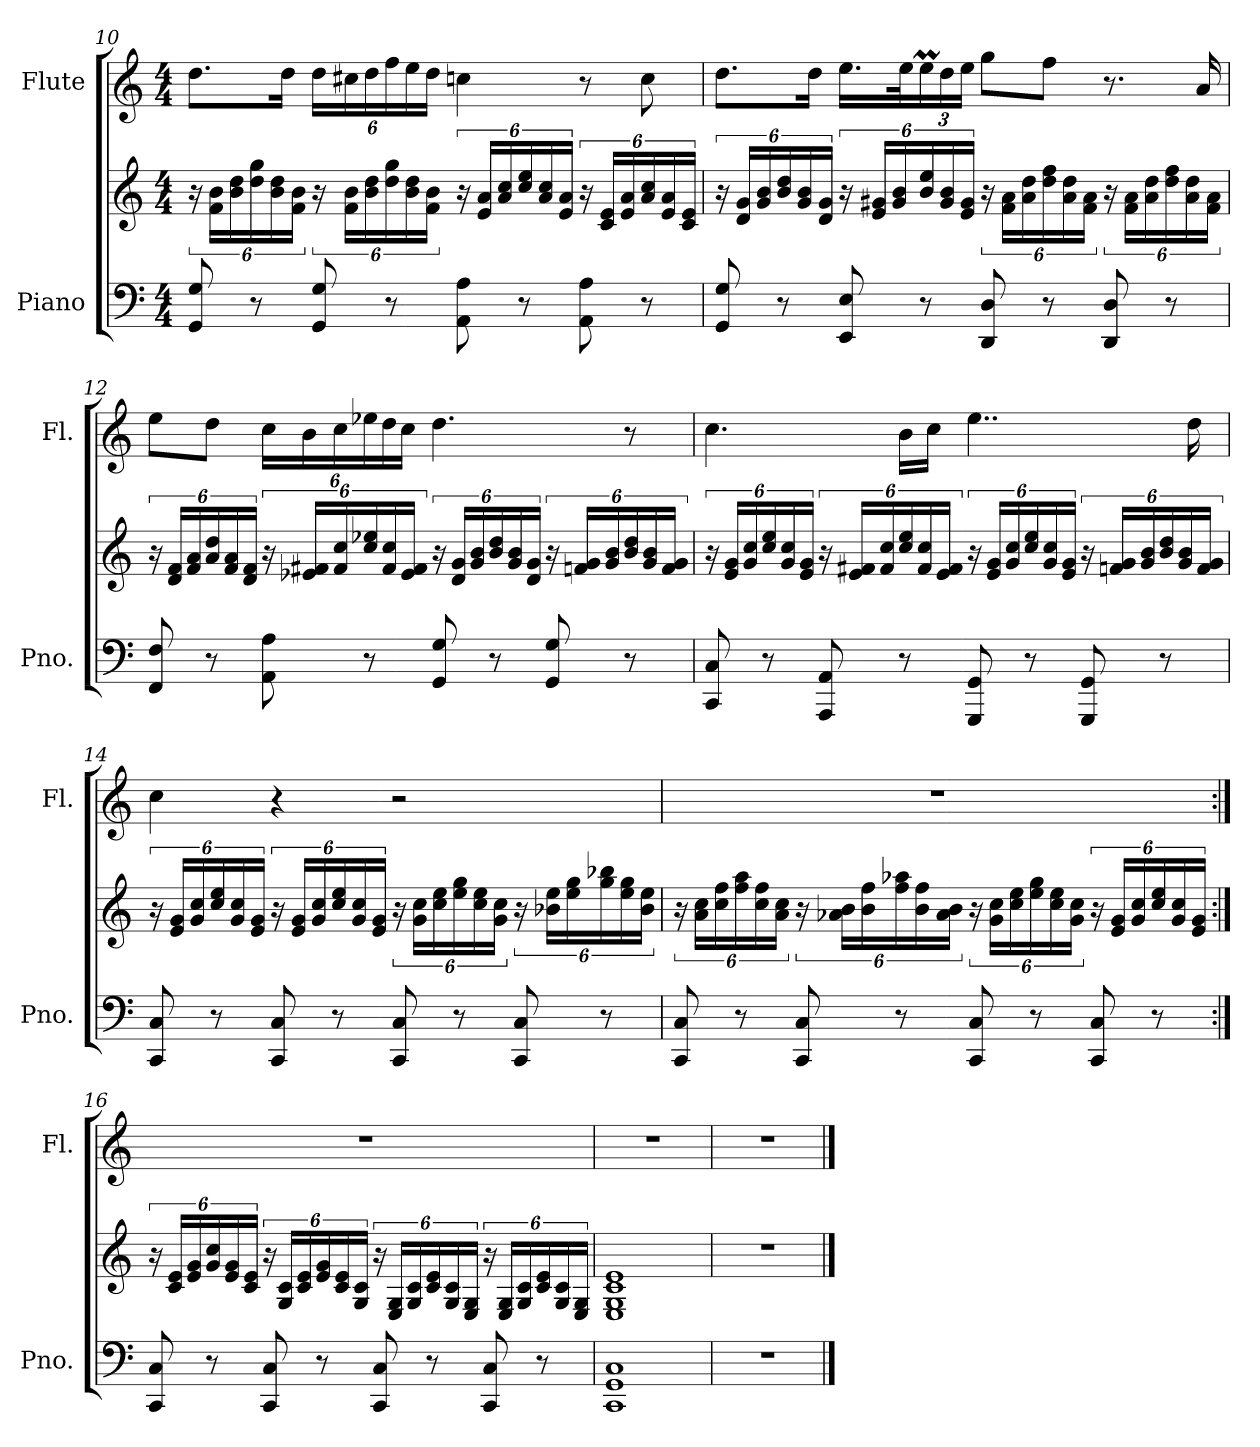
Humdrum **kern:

**kern	**kern	**kern
*part2	*part2	*part1
*staff3	*staff2	*staff1
*I"Piano	*	*I"Flute
*I'Pno.	*	*I'Fl.
!!LO:LB:g=z
*clefF4	*clefG2	*clefG2
*k[]	*k[]	*k[]
*M4/4	*M4/4	*M4/4
=10	=10	=10
8GG/ 8G/	24r	8.dd\L
.	24f\ 24b\LL	.
.	24b\ 24dd\	.
8r	24dd\ 24gg\	.
.	24b\ 24dd\	.
.	.	16dd\Jk
.	24f\ 24b\JJ	.
*	*	*Xbrackettup
8GG/ 8G/	24r	24dd\LL
.	24f\ 24b\LL	24cc#X\
.	24b\ 24dd\	24dd\
8r	24dd\ 24gg\	24ff\
.	24b\ 24dd\	24ee\
.	24f\ 24b\JJ	24dd\JJ
8AA\ 8A\	24r	4ccn\
.	24e/ 24a/LL	.
.	24a/ 24cc/	.
8r	24cc/ 24ee/	.
.	24a/ 24cc/	.
.	24e/ 24a/JJ	.
8AA\ 8A\	24r	8r
.	24c/ 24e/LL	.
.	24e/ 24a/	.
8r	24a/ 24cc/	8cc\
.	24e/ 24a/	.
.	24c/ 24e/JJ	.
!!LO:LB:g=z
=11	=11	=11
8GG/ 8G/	24r	8.dd\L
.	24d/ 24g/LL	.
.	24g/ 24b/	.
8r	24b/ 24dd/	.
.	24g/ 24b/	.
.	.	16dd\Jk
.	24d/ 24g/JJ	.
8EE/ 8E/	24r	16.ee\LL
.	24e/ 24g#X/LL	.
.	24g#/ 24b/	.
.	.	32ee\K
8r	24b/ 24ee/	24eem\
.	24g#/ 24b/	24dd\
.	24e/ 24g#/JJ	24ee\JJ
8DD/ 8D/	24r	8gg\L
.	24f\ 24a\LL	.
.	24a\ 24dd\	.
8r	24dd\ 24ff\	8ff\J
.	24a\ 24dd\	.
.	24f\ 24a\JJ	.
8DD/ 8D/	24r	8.r
.	24f\ 24a\LL	.
.	24a\ 24dd\	.
8r	24dd\ 24ff\	.
.	24a\ 24dd\	.
.	.	16a/
.	24f\ 24a\JJ	.
!!LO:LB:g=z
=12	=12	=12
8FF/ 8F/	24r	8ee\L
.	24d/ 24f/LL	.
.	24f/ 24a/	.
8r	24a/ 24dd/	8dd\J
.	24f/ 24a/	.
.	24d/ 24f/JJ	.
8AA\ 8A\	24r	24cc\LL
.	24e-X/ 24f#X/LL	24b\
.	24f#/ 24cc/	24cc\
8r	24cc/ 24ee-X/	24ee-X\
.	24f#/ 24cc/	24dd\
.	24e-/ 24f#/JJ	24cc\JJ
8GG/ 8G/	24r	4.dd\
.	24d/ 24g/LL	.
.	24g/ 24b/	.
8r	24b/ 24dd/	.
.	24g/ 24b/	.
.	24d/ 24g/JJ	.
8GG/ 8G/	24r	.
.	24fn/ 24g/LL	.
.	24g/ 24b/	.
8r	24b/ 24dd/	8r
.	24g/ 24b/	.
.	24f/ 24g/JJ	.
!!LO:PB:g=z
=13	=13	=13
8CC/ 8C/	24r	4.cc\
.	24e/ 24g/LL	.
.	24g/ 24cc/	.
8r	24cc/ 24ee/	.
.	24g/ 24cc/	.
.	24e/ 24g/JJ	.
8AAA/ 8AA/	24r	.
.	24e/ 24f#X/LL	.
.	24f#/ 24cc/	.
8r	24cc/ 24ee/	16b\LL
.	24f#/ 24cc/	.
.	.	16cc\JJ
.	24e/ 24f#/JJ	.
8GGG/ 8GG/	24r	4..ee\
.	24e/ 24g/LL	.
.	24g/ 24cc/	.
8r	24cc/ 24ee/	.
.	24g/ 24cc/	.
.	24e/ 24g/JJ	.
8GGG/ 8GG/	24r	.
.	24fn/ 24g/LL	.
.	24g/ 24b/	.
8r	24b/ 24dd/	.
.	24g/ 24b/	.
.	.	16dd\
.	24f/ 24g/JJ	.
!!LO:LB:g=z
=14	=14	=14
8CC/ 8C/	24r	4cc\
.	24e/ 24g/LL	.
.	24g/ 24cc/	.
8r	24cc/ 24ee/	.
.	24g/ 24cc/	.
.	24e/ 24g/JJ	.
8CC/ 8C/	24r	4r
.	24e/ 24g/LL	.
.	24g/ 24cc/	.
8r	24cc/ 24ee/	.
.	24g/ 24cc/	.
.	24e/ 24g/JJ	.
8CC/ 8C/	24r	2r
.	24g\ 24cc\LL	.
.	24cc\ 24ee\	.
8r	24ee\ 24gg\	.
.	24cc\ 24ee\	.
.	24g\ 24cc\JJ	.
8CC/ 8C/	24r	.
.	24b-X\ 24ee\LL	.
.	24ee\ 24gg\	.
8r	24gg\ 24bb-X\	.
.	24ee\ 24gg\	.
.	24b-\ 24ee\JJ	.
!!LO:LB:g=z
=15	=15	=15
8CC/ 8C/	24r	1r
.	24a\ 24cc\LL	.
.	24cc\ 24ff\	.
8r	24ff\ 24aa\	.
.	24cc\ 24ff\	.
.	24a\ 24cc\JJ	.
8CC/ 8C/	24r	.
.	24a-X\ 24b\LL	.
.	24b\ 24ff\	.
8r	24ff\ 24aa-X\	.
.	24b\ 24ff\	.
.	24a-\ 24b\JJ	.
8CC/ 8C/	24r	.
.	24g\ 24cc\LL	.
.	24cc\ 24ee\	.
8r	24ee\ 24gg\	.
.	24cc\ 24ee\	.
.	24g\ 24cc\JJ	.
8CC/ 8C/	24r	.
.	24e/ 24g/LL	.
.	24g/ 24cc/	.
8r	24cc/ 24ee/	.
.	24g/ 24cc/	.
.	24e/ 24g/JJ	.
!!LO:LB:g=z
=16:|!	=16:|!	=16:|!
8CC/ 8C/	24r	1r
.	24c/ 24e/LL	.
.	24e/ 24g/	.
8r	24g/ 24cc/	.
.	24e/ 24g/	.
.	24c/ 24e/JJ	.
8CC/ 8C/	24r	.
.	24G/ 24c/LL	.
.	24c/ 24e/	.
8r	24e/ 24g/	.
.	24c/ 24e/	.
.	24G/ 24c/JJ	.
8CC/ 8C/	24r	.
.	24E/ 24G/LL	.
.	24G/ 24c/	.
8r	24c/ 24e/	.
.	24G/ 24c/	.
.	24E/ 24G/JJ	.
8CC/ 8C/	24r	.
.	24E/ 24G/LL	.
.	24G/ 24c/	.
8r	24c/ 24e/	.
.	24G/ 24c/	.
.	24E/ 24G/JJ	.
=17	=17	=17
1CC 1GG 1C	1E 1G 1c 1e	1r
=18	=18	=18
1r	1r	1r
==	==	==
*-	*-	*-
